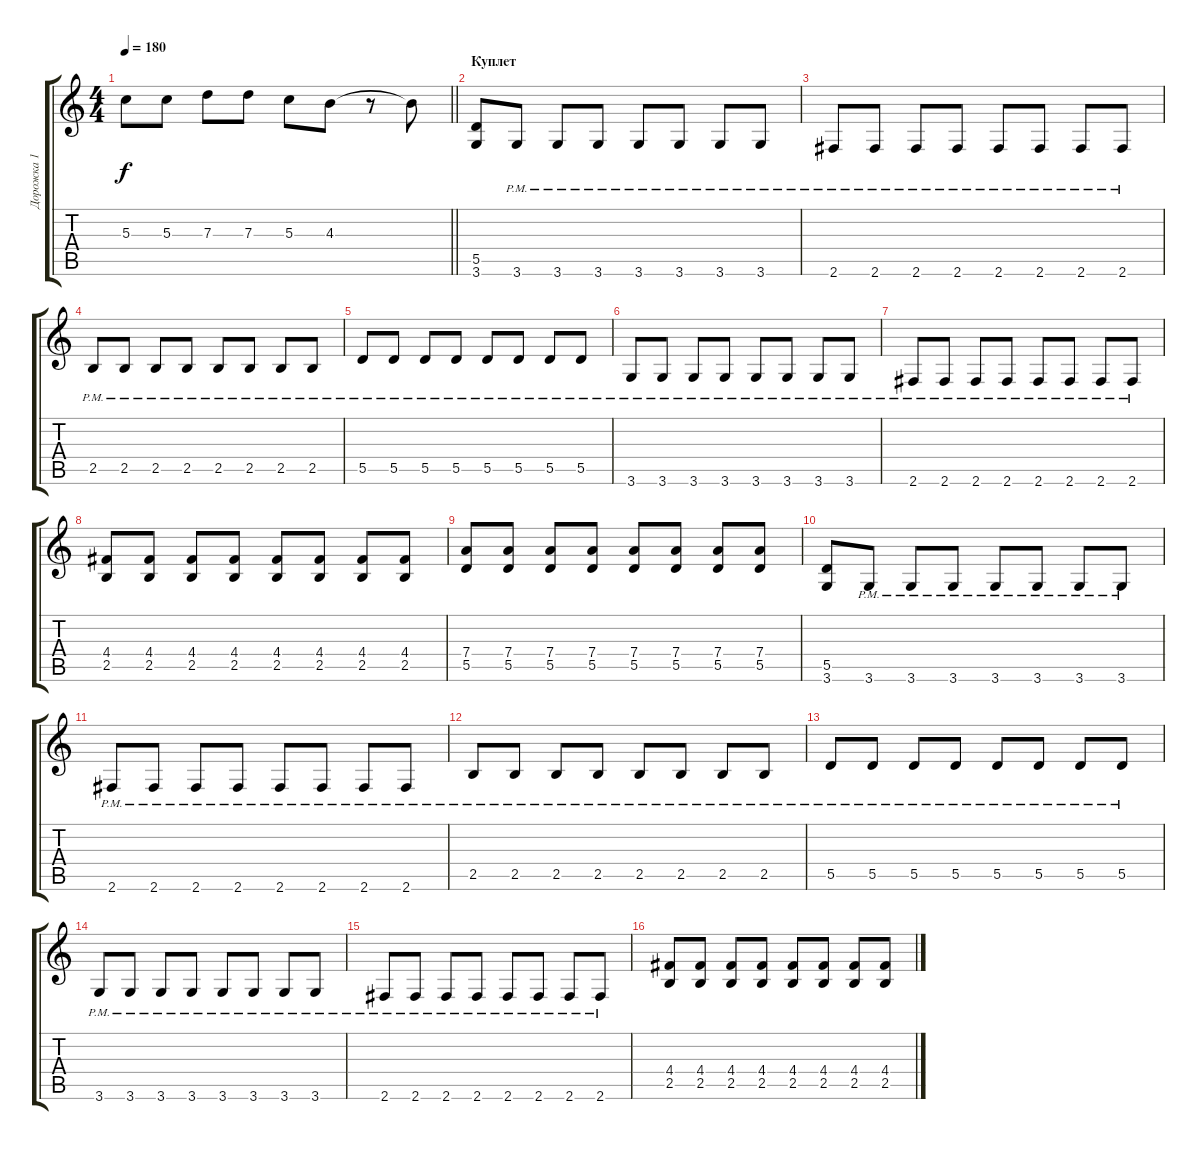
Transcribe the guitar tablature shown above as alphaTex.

\track ("Дорожка 1" "Дорожка 1") {instrument overdrivenguitar}
\staff {score tabs}
\tuning (E4 B3 G3 D3 A2 E2) {hide}
\ts (4 4)
\tempo 180
\clef g2
\barLineRight lightlight
\ks c
5.3.8{dy f} 5.3.8 7.3.8 7.3.8 5.3.8 4.3.8 r.8 4.3{t}.8 |
\section ("" "Куплет")
(5.5 3.6).8 3.6{pm}.8 3.6{pm}.8 3.6{pm}.8 3.6{pm}.8 3.6{pm}.8 3.6{pm}.8 3.6{pm}.8 |
2.6{pm}.8 2.6{pm}.8 2.6{pm}.8 2.6{pm}.8 2.6{pm}.8 2.6{pm}.8 2.6{pm}.8 2.6{pm}.8 |
2.5{pm}.8 2.5{pm}.8 2.5{pm}.8 2.5{pm}.8 2.5{pm}.8 2.5{pm}.8 2.5{pm}.8 2.5{pm}.8 |
5.5{pm}.8 5.5{pm}.8 5.5{pm}.8 5.5{pm}.8 5.5{pm}.8 5.5{pm}.8 5.5{pm}.8 5.5{pm}.8 |
3.6{pm}.8 3.6{pm}.8 3.6{pm}.8 3.6{pm}.8 3.6{pm}.8 3.6{pm}.8 3.6{pm}.8 3.6{pm}.8 |
2.6{pm}.8 2.6{pm}.8 2.6{pm}.8 2.6{pm}.8 2.6{pm}.8 2.6{pm}.8 2.6{pm}.8 2.6{pm}.8 |
(4.4 2.5).8 (4.4 2.5).8 (4.4 2.5).8 (4.4 2.5).8 (4.4 2.5).8 (4.4 2.5).8 (4.4 2.5).8 (4.4 2.5).8 |
(7.4 5.5).8 (7.4 5.5).8 (7.4 5.5).8 (7.4 5.5).8 (7.4 5.5).8 (7.4 5.5).8 (7.4 5.5).8 (7.4 5.5).8 |
(5.5 3.6).8 3.6{pm}.8 3.6{pm}.8 3.6{pm}.8 3.6{pm}.8 3.6{pm}.8 3.6{pm}.8 3.6{pm}.8 |
2.6{pm}.8 2.6{pm}.8 2.6{pm}.8 2.6{pm}.8 2.6{pm}.8 2.6{pm}.8 2.6{pm}.8 2.6{pm}.8 |
2.5{pm}.8 2.5{pm}.8 2.5{pm}.8 2.5{pm}.8 2.5{pm}.8 2.5{pm}.8 2.5{pm}.8 2.5{pm}.8 |
5.5{pm}.8 5.5{pm}.8 5.5{pm}.8 5.5{pm}.8 5.5{pm}.8 5.5{pm}.8 5.5{pm}.8 5.5{pm}.8 |
3.6{pm}.8 3.6{pm}.8 3.6{pm}.8 3.6{pm}.8 3.6{pm}.8 3.6{pm}.8 3.6{pm}.8 3.6{pm}.8 |
2.6{pm}.8 2.6{pm}.8 2.6{pm}.8 2.6{pm}.8 2.6{pm}.8 2.6{pm}.8 2.6{pm}.8 2.6{pm}.8 |
(4.4 2.5).8 (4.4 2.5).8 (4.4 2.5).8 (4.4 2.5).8 (4.4 2.5).8 (4.4 2.5).8 (4.4 2.5).8 (4.4 2.5).8
